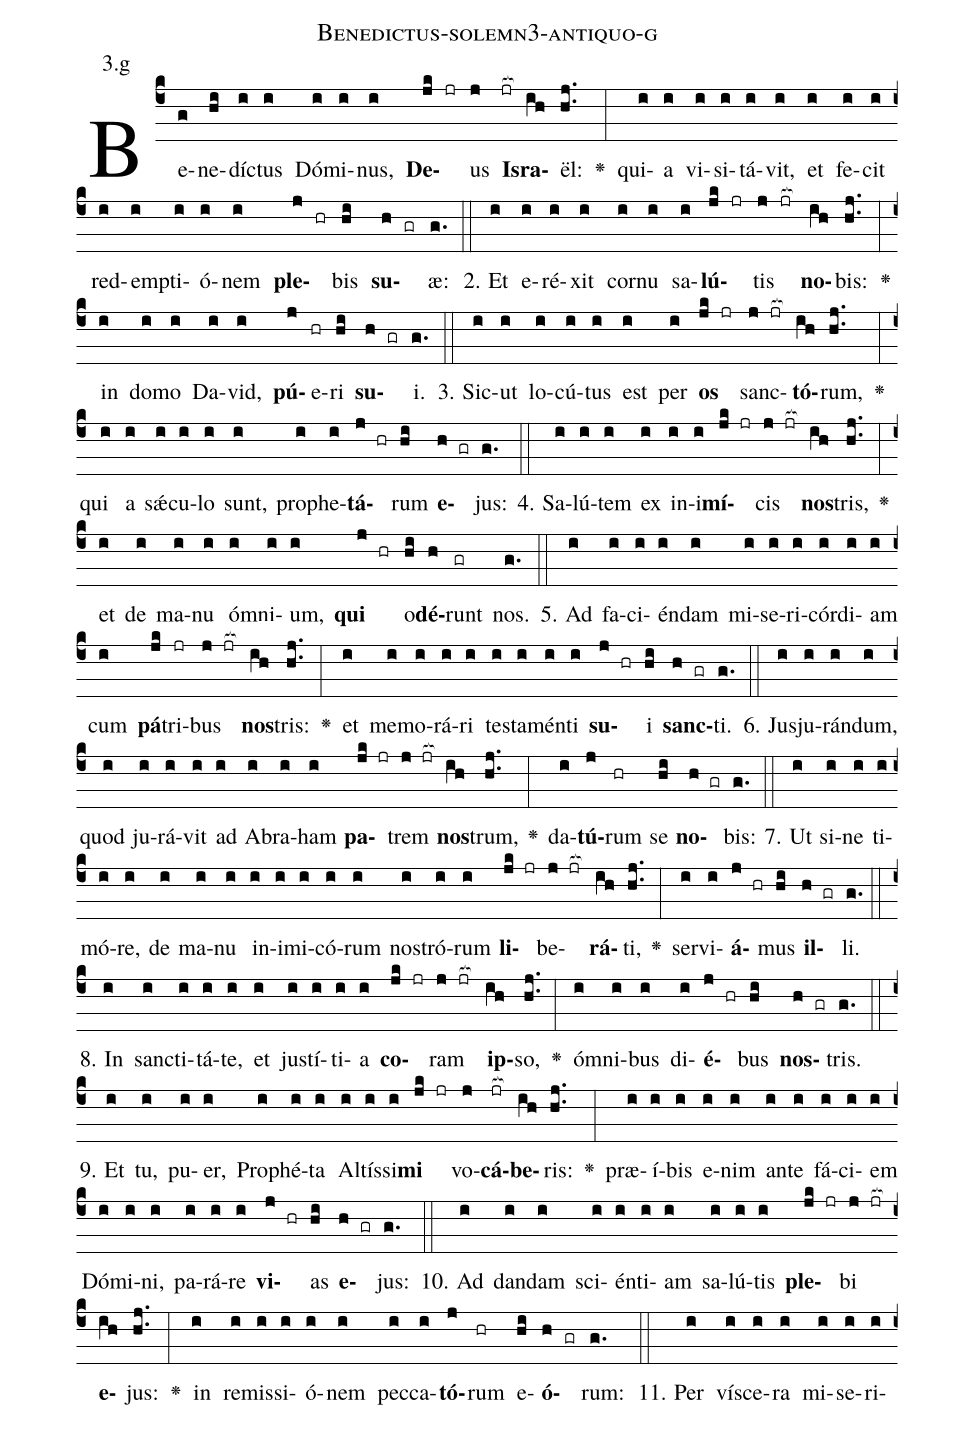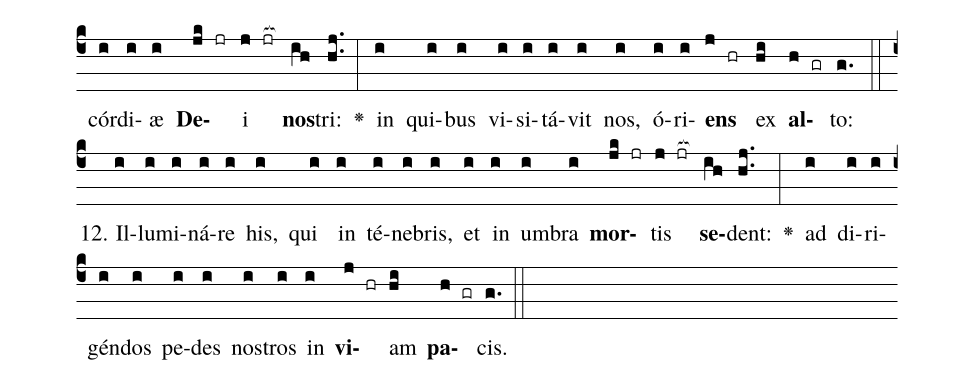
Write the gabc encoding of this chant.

name: Benedictus-solemn3-antiquo-g;
annotation: 3.g;
%%
(c4)Be(g)ne(hi)díc(i)tus(i) Dó(i)mi(i)nus,(i) <b>De</b>(jk jr)us(j) <b>Is</b>(jr[ocb:1{])<b>ra</b>(ih[ocb:0}])ël:(hj..) <v>\greheightstar</v>(:) qui(i)a(i) vi(i)si(i)tá(i)vit,(i) et(i) fe(i)cit(i) red(i)emp(i)ti(i)ó(i)nem(i) <b>ple</b>(j hr)bis(hi) <b>su</b>(h gr)æ:(g.) (::)
2. Et(i) e(i)ré(i)xit(i) cor(i)nu(i) sa(i)<b>lú</b>(jk jr)tis(j jr[ocb:1{]) <b>no</b>(ih[ocb:0}])bis:(hj..) <v>\greheightstar</v>(:) in(i) do(i)mo(i) Da(i)vid,(i) <b>pú</b>(j)e(hr)ri(hi) <b>su</b>(h gr)i.(g.) (::)
3. Sic(i)ut(i) lo(i)cú(i)tus(i) est(i) per(i) <b>os</b>(jk jr) sanc(j jr[ocb:1{])<b>tó</b>(ih[ocb:0}])rum,(hj..) <v>\greheightstar</v>(:) qui(i) a(i) sǽ(i)cu(i)lo(i) sunt,(i) pro(i)phe(i)<b>tá</b>(j hr)rum(hi) <b>e</b>(h gr)jus:(g.) (::)
4. Sa(i)lú(i)tem(i) ex(i) in(i)i(i)<b>mí</b>(jk jr)cis(j jr[ocb:1{]) <b>nos</b>(ih[ocb:0}])tris,(hj..) <v>\greheightstar</v>(:) et(i) de(i) ma(i)nu(i) óm(i)ni(i)um,(i) <b>qui</b>(j hr) o(hi)<b>dé</b>(h)runt(gr) nos.(g.) (::)
5. Ad(i) fa(i)ci(i)én(i)dam(i) mi(i)se(i)ri(i)cór(i)di(i)am(i) cum(i) <b>pá</b>(jk)tri(jr)bus(j jr[ocb:1{]) <b>nos</b>(ih[ocb:0}])tris:(hj..) <v>\greheightstar</v>(:) et(i) me(i)mo(i)rá(i)ri(i) tes(i)ta(i)mén(i)ti(i) <b>su</b>(j hr)i(hi) <b>sanc</b>(h gr)ti.(g.) (::)
6. Ju(i)sju(i)rán(i)dum,(i) quod(i) ju(i)rá(i)vit(i) ad(i) A(i)bra(i)ham(i) <b>pa</b>(jk jr)trem(j jr[ocb:1{]) <b>nos</b>(ih[ocb:0}])trum,(hj..) <v>\greheightstar</v>(:) da(i)<b>tú</b>(j)rum(hr) se(hi) <b>no</b>(h gr)bis:(g.) (::)
7. Ut(i) si(i)ne(i) ti(i)mó(i)re,(i) de(i) ma(i)nu(i) in(i)i(i)mi(i)có(i)rum(i) nos(i)tró(i)rum(i) <b>li</b>(jk jr)be(j jr[ocb:1{])<b>rá</b>(ih[ocb:0}])ti,(hj..) <v>\greheightstar</v>(:) ser(i)vi(i)<b>á</b>(j hr)mus(hi) <b>il</b>(h gr)li.(g.) (::)
8. In(i) sanc(i)ti(i)tá(i)te,(i) et(i) jus(i)tí(i)ti(i)a(i) <b>co</b>(jk jr)ram(j jr[ocb:1{]) <b>ip</b>(ih[ocb:0}])so,(hj..) <v>\greheightstar</v>(:) óm(i)ni(i)bus(i) di(i)<b>é</b>(j hr)bus(hi) <b>nos</b>(h gr)tris.(g.) (::)
9. Et(i) tu,(i) pu(i)er,(i) Pro(i)phé(i)ta(i) Al(i)tís(i)si(i)<b>mi</b>(jk jr) vo(j)<b>cá</b>(jr[ocb:1{])<b>be</b>(ih[ocb:0}])ris:(hj..) <v>\greheightstar</v>(:) præ(i)í(i)bis(i) e(i)nim(i) an(i)te(i) fá(i)ci(i)em(i) Dó(i)mi(i)ni,(i) pa(i)rá(i)re(i) <b>vi</b>(j hr)as(hi) <b>e</b>(h gr)jus:(g.) (::)
10. Ad(i) dan(i)dam(i) sci(i)én(i)ti(i)am(i) sa(i)lú(i)tis(i) <b>ple</b>(jk jr)bi(j jr[ocb:1{]) <b>e</b>(ih[ocb:0}])jus:(hj..) <v>\greheightstar</v>(:) in(i) re(i)mis(i)si(i)ó(i)nem(i) pec(i)ca(i)<b>tó</b>(j)rum(hr) e(hi)<b>ó</b>(h gr)rum:(g.) (::)
11. Per(i) ví(i)sce(i)ra(i) mi(i)se(i)ri(i)cór(i)di(i)æ(i) <b>De</b>(jk jr)i(j jr[ocb:1{]) <b>nos</b>(ih[ocb:0}])tri:(hj..) <v>\greheightstar</v>(:) in(i) qui(i)bus(i) vi(i)si(i)tá(i)vit(i) nos,(i) ó(i)ri(i)<b>ens</b>(j hr) ex(hi) <b>al</b>(h gr)to:(g.) (::)
12. Il(i)lu(i)mi(i)ná(i)re(i) his,(i) qui(i) in(i) té(i)ne(i)bris,(i) et(i) in(i) um(i)bra(i) <b>mor</b>(jk jr)tis(j jr[ocb:1{]) <b>se</b>(ih[ocb:0}])dent:(hj..) <v>\greheightstar</v>(:) ad(i) di(i)ri(i)gén(i)dos(i) pe(i)des(i) nos(i)tros(i) in(i) <b>vi</b>(j hr)am(hi) <b>pa</b>(h gr)cis.(g.) (::)
